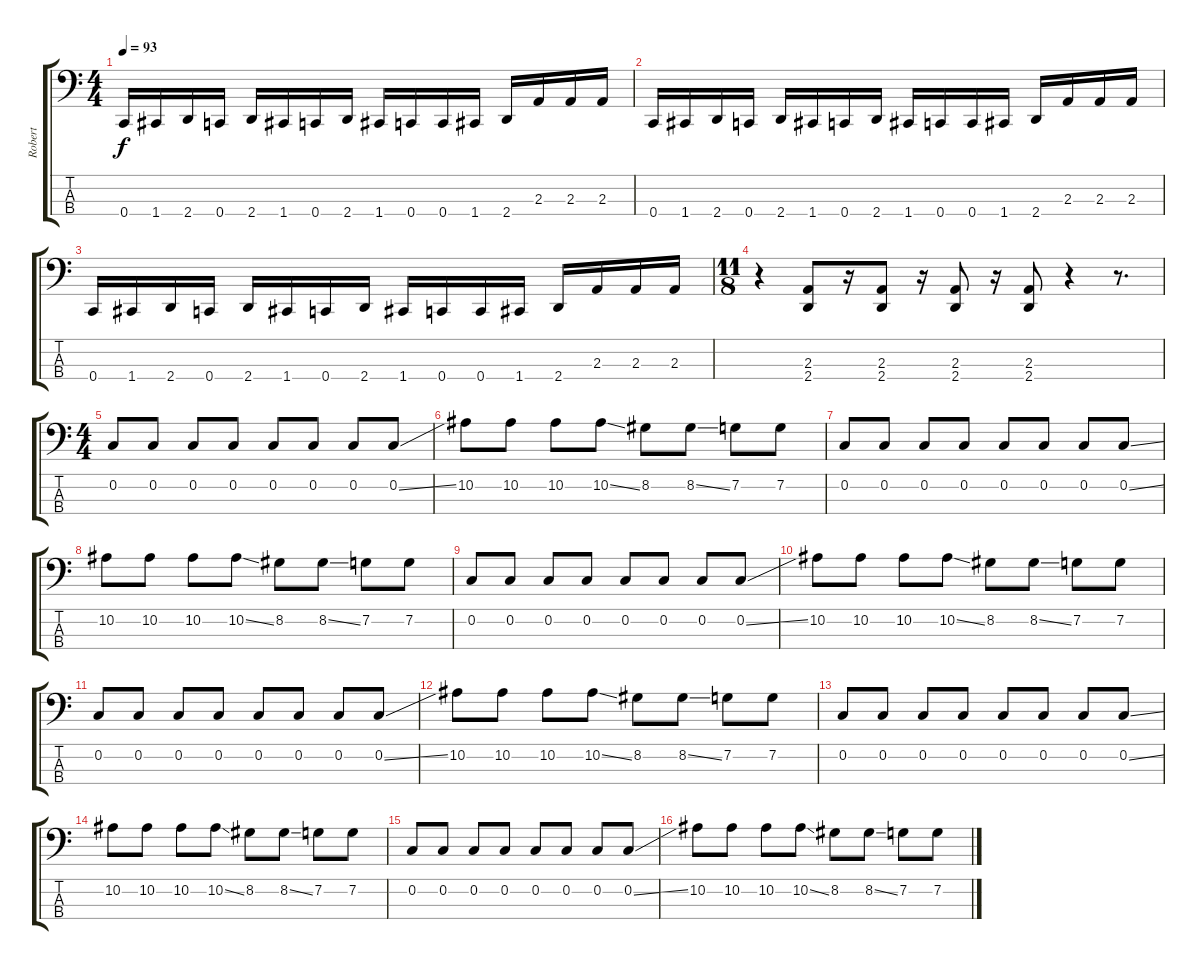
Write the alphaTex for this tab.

\track ("Robert" "Robert") {instrument electricbassfinger}
\staff {score tabs}
\tuning (F2 C2 G1 C1) {hide}
\ts (4 4)
\tempo 93
\clef f4
\ks c
0.4.16{dy f} 1.4.16 2.4.16 0.4.16 2.4.16 1.4.16 0.4.16 2.4.16 1.4.16 0.4.16 0.4.16 1.4.16 2.4.16 2.3.16 2.3.16 2.3.16 |
0.4.16 1.4.16 2.4.16 0.4.16 2.4.16 1.4.16 0.4.16 2.4.16 1.4.16 0.4.16 0.4.16 1.4.16 2.4.16 2.3.16 2.3.16 2.3.16 |
0.4.16 1.4.16 2.4.16 0.4.16 2.4.16 1.4.16 0.4.16 2.4.16 1.4.16 0.4.16 0.4.16 1.4.16 2.4.16 2.3.16 2.3.16 2.3.16 |
\ts (11 8)
r.4 (2.3 2.4).8 r.16 (2.3 2.4).8 r.16 (2.3 2.4).8 r.16 (2.3 2.4).8 r.4 r.8{d} |
\ts (4 4)
0.2.8 0.2.8 0.2.8 0.2.8 0.2.8 0.2.8 0.2.8 0.2{ss}.8 |
10.2.8 10.2.8 10.2.8 10.2{ss}.8 8.2.8 8.2{ss}.8 7.2.8 7.2.8 |
0.2.8 0.2.8 0.2.8 0.2.8 0.2.8 0.2.8 0.2.8 0.2{ss}.8 |
10.2.8 10.2.8 10.2.8 10.2{ss}.8 8.2.8 8.2{ss}.8 7.2.8 7.2.8 |
0.2.8 0.2.8 0.2.8 0.2.8 0.2.8 0.2.8 0.2.8 0.2{ss}.8 |
10.2.8 10.2.8 10.2.8 10.2{ss}.8 8.2.8 8.2{ss}.8 7.2.8 7.2.8 |
0.2.8 0.2.8 0.2.8 0.2.8 0.2.8 0.2.8 0.2.8 0.2{ss}.8 |
10.2.8 10.2.8 10.2.8 10.2{ss}.8 8.2.8 8.2{ss}.8 7.2.8 7.2.8 |
0.2.8 0.2.8 0.2.8 0.2.8 0.2.8 0.2.8 0.2.8 0.2{ss}.8 |
10.2.8 10.2.8 10.2.8 10.2{ss}.8 8.2.8 8.2{ss}.8 7.2.8 7.2.8 |
0.2.8 0.2.8 0.2.8 0.2.8 0.2.8 0.2.8 0.2.8 0.2{ss}.8 |
10.2.8 10.2.8 10.2.8 10.2{ss}.8 8.2.8 8.2{ss}.8 7.2.8 7.2.8
